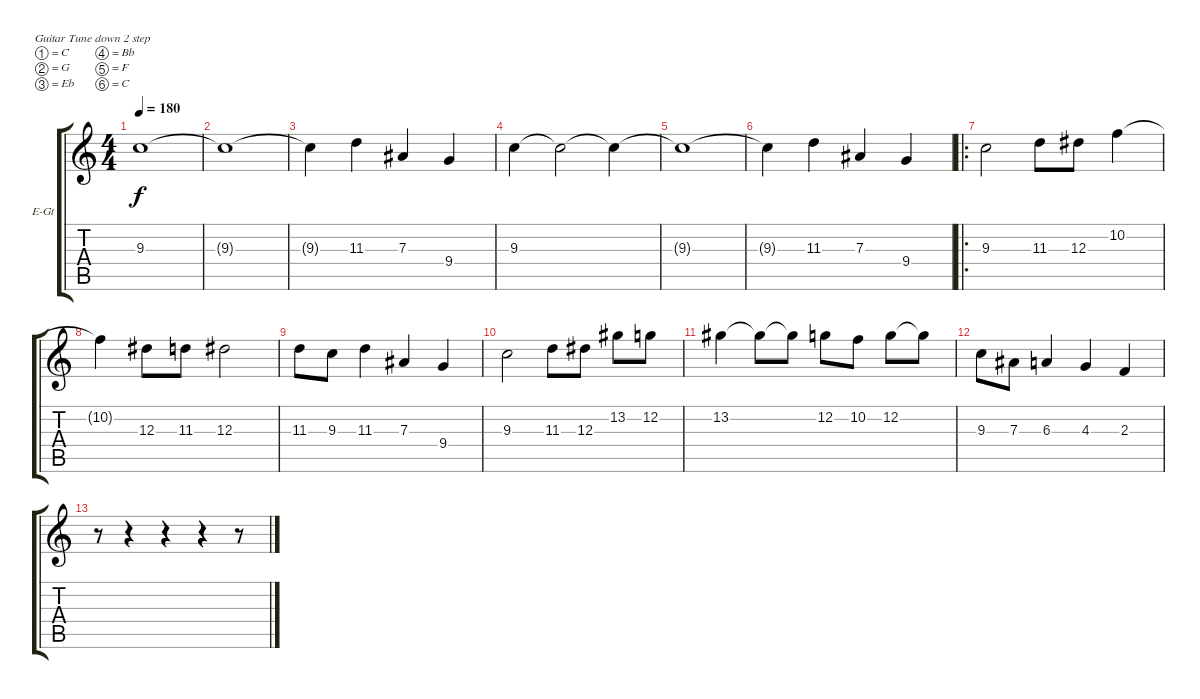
\defaultSystemsLayout 4
\bracketExtendMode groupsimilarinstruments
\firstSystemTrackNameOrientation horizontal
\otherSystemsTrackNameOrientation horizontal
\track ("Lead" "E-Gt") {instrument distortionguitar}
\staff {score tabs}
\tuning (C4 G3 Eb3 Bb2 F2 C2)
\ts (4 4)
\tempo 180
\clef g2
\scale
0.333333
\ks c
9.3.1{dy f} |
\scale
0.333333 9.3{t}.1 |
\scale
0.333333 9.3{t}.4 11.3.4 7.3.4 9.4.4 |
\scale
0.333333 9.3.4 9.3{t}.2 9.3{t}.4 |
\scale
0.333333 9.3{t}.1 |
9.3{t}.4 11.3.4 7.3.4 9.4.4 |
\ro
9.3.2 11.3.8 12.3.8 10.2.4 |
10.2{t}.4 12.3.8 11.3.8 12.3.2 |
11.3.8 9.3.8 11.3.4 7.3.4 9.4.4 |
9.3.2 11.3.8 12.3.8 13.2.8 12.2.8 |
13.2.4 13.2{t}.8 13.2{t}.8 12.2.8 10.2.8 12.2.8 12.2{t}.8 |
9.3.8 7.3.8 6.3.4 4.3.4 2.3.4 |
r.8 r.4 r.4 r.4 r.8
